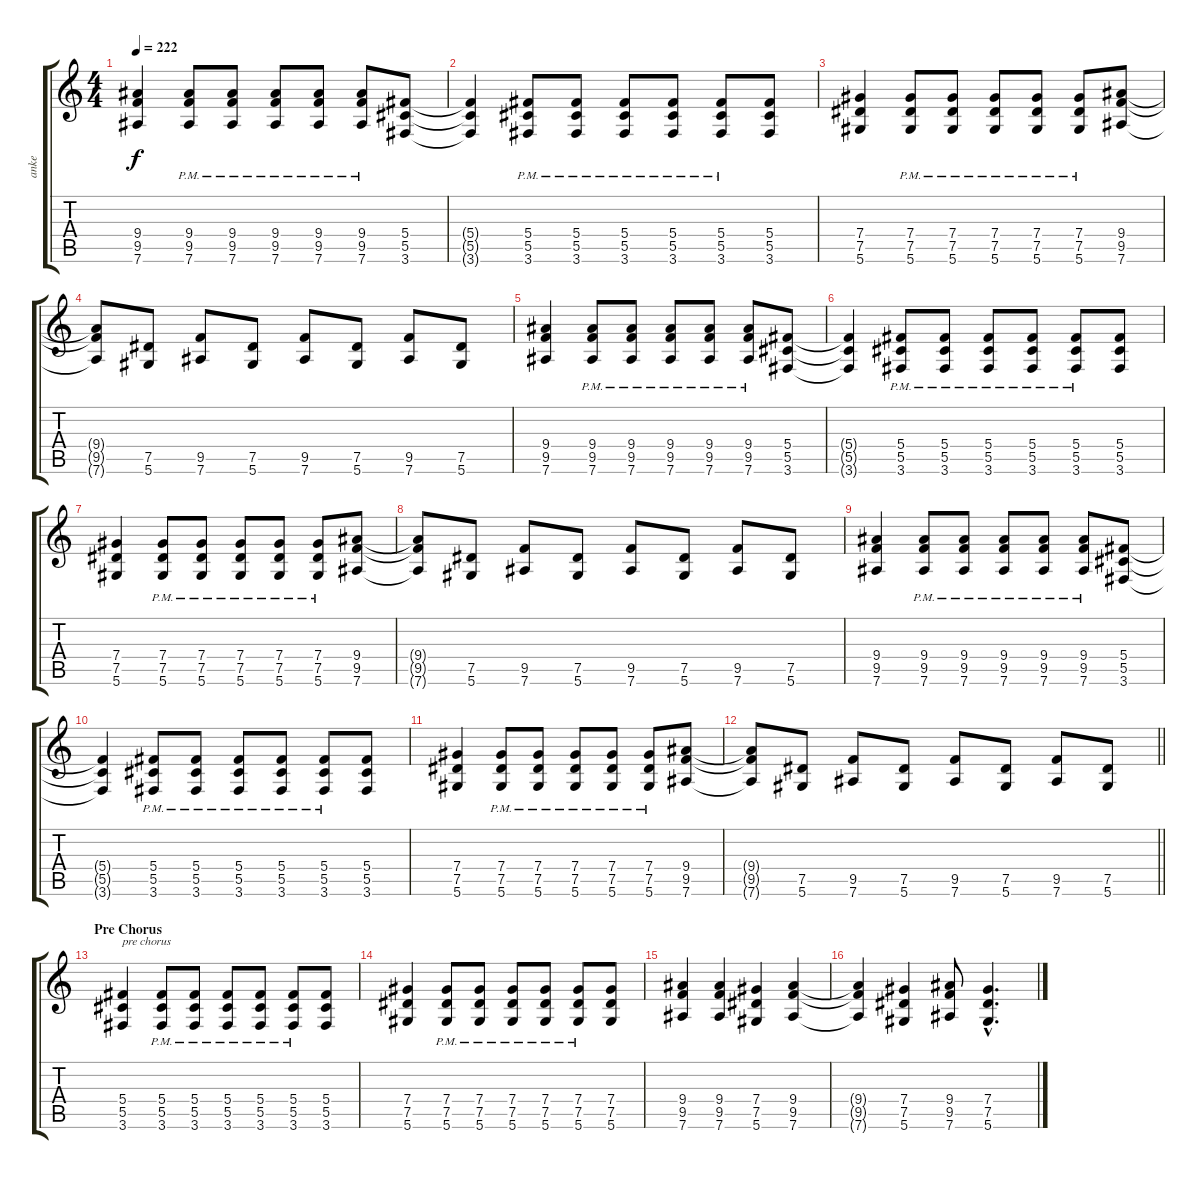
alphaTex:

\track ("ankenstein" "anke") {instrument distortionguitar}
\staff {score tabs}
\tuning (Eb4 Bb3 Gb3 Db3 Ab2 Eb2) {hide}
\ts (4 4)
\tempo 222
\clef g2
\ks c
(9.4 9.5 7.6).4{dy f} (9.4{pm} 9.5{pm} 7.6{pm}).8 (9.4{pm} 9.5{pm} 7.6{pm}).8 (9.4{pm} 9.5{pm} 7.6{pm}).8 (9.4{pm} 9.5{pm} 7.6{pm}).8 (9.4{pm} 9.5{pm} 7.6{pm}).8 (5.4 5.5 3.6).8 |
(5.4{t} 5.5{t} 3.6{t}).4 (5.4{pm} 5.5{pm} 3.6{pm}).8 (5.4{pm} 5.5{pm} 3.6{pm}).8 (5.4{pm} 5.5{pm} 3.6{pm}).8 (5.4{pm} 5.5{pm} 3.6{pm}).8 (5.4{pm} 5.5{pm} 3.6{pm}).8 (5.4 5.5 3.6).8 |
(7.4 7.5 5.6).4 (7.4{pm} 7.5{pm} 5.6{pm}).8 (7.4{pm} 7.5{pm} 5.6{pm}).8 (7.4{pm} 7.5{pm} 5.6{pm}).8 (7.4{pm} 7.5{pm} 5.6{pm}).8 (7.4{pm} 7.5{pm} 5.6{pm}).8 (9.4 9.5 7.6).8 |
(9.4{t} 9.5{t} 7.6{t}).8 (7.5 5.6).8 (9.5 7.6).8 (7.5 5.6).8 (9.5 7.6).8 (7.5 5.6).8 (9.5 7.6).8 (7.5 5.6).8 |
(9.4 9.5 7.6).4 (9.4{pm} 9.5{pm} 7.6{pm}).8 (9.4{pm} 9.5{pm} 7.6{pm}).8 (9.4{pm} 9.5{pm} 7.6{pm}).8 (9.4{pm} 9.5{pm} 7.6{pm}).8 (9.4{pm} 9.5{pm} 7.6{pm}).8 (5.4 5.5 3.6).8 |
(5.4{t} 5.5{t} 3.6{t}).4 (5.4{pm} 5.5{pm} 3.6{pm}).8 (5.4{pm} 5.5{pm} 3.6{pm}).8 (5.4{pm} 5.5{pm} 3.6{pm}).8 (5.4{pm} 5.5{pm} 3.6{pm}).8 (5.4{pm} 5.5{pm} 3.6{pm}).8 (5.4 5.5 3.6).8 |
(7.4 7.5 5.6).4 (7.4{pm} 7.5{pm} 5.6{pm}).8 (7.4{pm} 7.5{pm} 5.6{pm}).8 (7.4{pm} 7.5{pm} 5.6{pm}).8 (7.4{pm} 7.5{pm} 5.6{pm}).8 (7.4{pm} 7.5{pm} 5.6{pm}).8 (9.4 9.5 7.6).8 |
(9.4{t} 9.5{t} 7.6{t}).8 (7.5 5.6).8 (9.5 7.6).8 (7.5 5.6).8 (9.5 7.6).8 (7.5 5.6).8 (9.5 7.6).8 (7.5 5.6).8 |
(9.4 9.5 7.6).4 (9.4{pm} 9.5{pm} 7.6{pm}).8 (9.4{pm} 9.5{pm} 7.6{pm}).8 (9.4{pm} 9.5{pm} 7.6{pm}).8 (9.4{pm} 9.5{pm} 7.6{pm}).8 (9.4{pm} 9.5{pm} 7.6{pm}).8 (5.4 5.5 3.6).8 |
(5.4{t} 5.5{t} 3.6{t}).4 (5.4{pm} 5.5{pm} 3.6{pm}).8 (5.4{pm} 5.5{pm} 3.6{pm}).8 (5.4{pm} 5.5{pm} 3.6{pm}).8 (5.4{pm} 5.5{pm} 3.6{pm}).8 (5.4{pm} 5.5{pm} 3.6{pm}).8 (5.4 5.5 3.6).8 |
(7.4 7.5 5.6).4 (7.4{pm} 7.5{pm} 5.6{pm}).8 (7.4{pm} 7.5{pm} 5.6{pm}).8 (7.4{pm} 7.5{pm} 5.6{pm}).8 (7.4{pm} 7.5{pm} 5.6{pm}).8 (7.4{pm} 7.5{pm} 5.6{pm}).8 (9.4 9.5 7.6).8 |
\barLineRight lightlight
(9.4{t} 9.5{t} 7.6{t}).8 (7.5 5.6).8 (9.5 7.6).8 (7.5 5.6).8 (9.5 7.6).8 (7.5 5.6).8 (9.5 7.6).8 (7.5 5.6).8 |
\section ("" "Pre Chorus")
(5.4 5.5 3.6).4{txt "pre chorus"} (5.4{pm} 5.5{pm} 3.6{pm}).8 (5.4{pm} 5.5{pm} 3.6{pm}).8 (5.4{pm} 5.5{pm} 3.6{pm}).8 (5.4{pm} 5.5{pm} 3.6{pm}).8 (5.4{pm} 5.5{pm} 3.6{pm}).8 (5.4 5.5 3.6).8 |
(7.4 7.5 5.6).4 (7.4{pm} 7.5{pm} 5.6{pm}).8 (7.4{pm} 7.5{pm} 5.6{pm}).8 (7.4{pm} 7.5{pm} 5.6{pm}).8 (7.4{pm} 7.5{pm} 5.6{pm}).8 (7.4{pm} 7.5{pm} 5.6{pm}).8 (7.4 7.5 5.6).8 |
(9.4 9.5 7.6).4 (9.4 9.5 7.6).4 (7.4 7.5 5.6).4 (9.4 9.5 7.6).4 |
(9.4{t} 9.5{t} 7.6{t}).4 (7.4 7.5 5.6).4 (9.4 9.5 7.6).8 (7.4{hac} 7.5{hac} 5.6{hac}).4{d}
